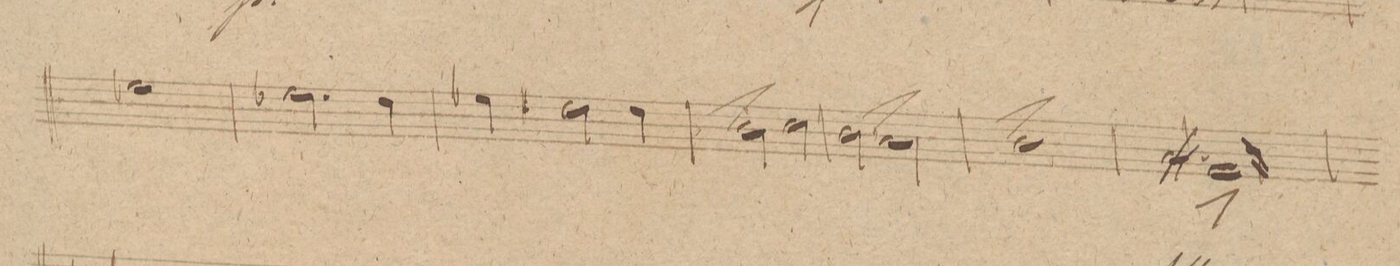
**kern	**dynam
*I"Oboi 2do	*
*clefG2	*
*k[f#c#g#]	*
*met(c)	*
*M4/4	*
1ee-X	.
=7	=7
2.ee-X\	.
4dd\	.
=8	=8
4ee-X\	.
2dd#X\	.
4dd#\	.
=9	=9
2b^\	.
2cc#\	.
=10	=10
2b\	.
2a^\	.
=11	=11
1b^	.
=12	=12
1f#^	.
=13	=13
*-	*-
